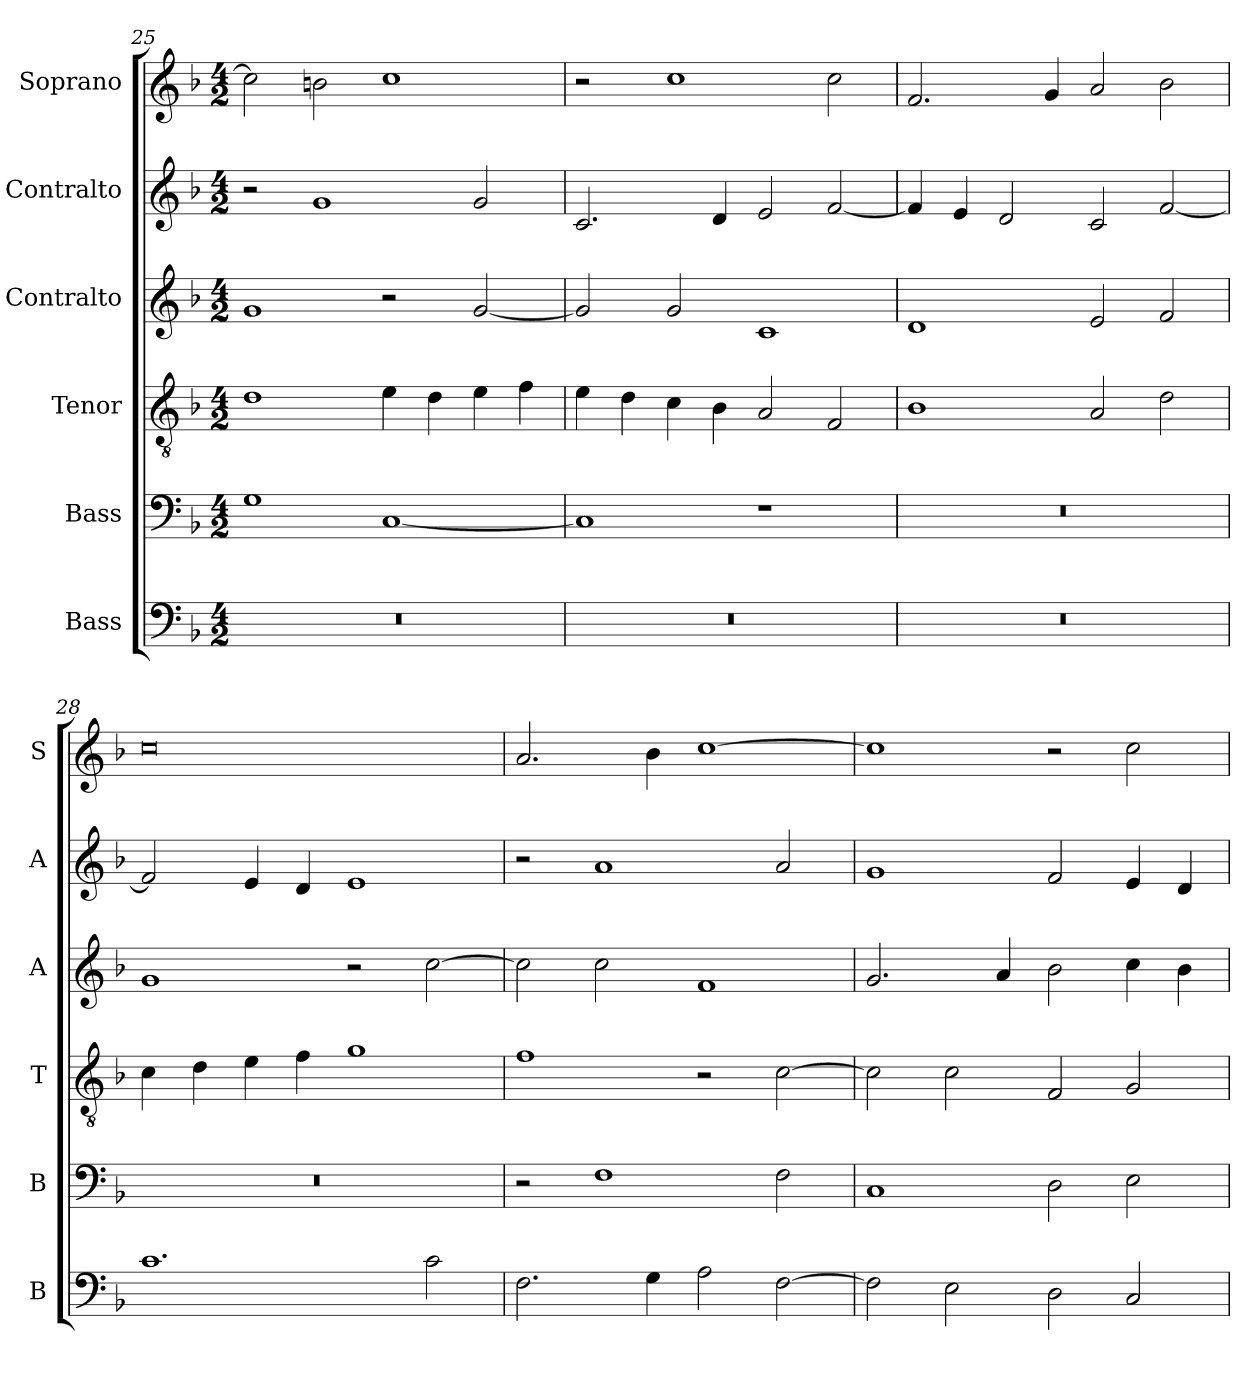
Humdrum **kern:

**kern	**kern	**kern	**kern	**kern	**kern
*part6	*part5	*part4	*part3	*part2	*part1
*staff6	*staff5	*staff4	*staff3	*staff2	*staff1
*I"Bass	*I"Bass	*I"Tenor	*I"Contralto	*I"Contralto	*I"Soprano
*I'B	*I'B	*I'T	*I'A	*I'A	*I'S
*clefF4	*clefF4	*clefGv2	*clefG2	*clefG2	*clefG2
*k[b-]	*k[b-]	*k[b-]	*k[b-]	*k[b-]	*k[b-]
*F:ion	*F:ion	*F:ion	*F:ion	*F:ion	*F:ion
*M4/2	*M4/2	*M4/2	*M4/2	*M4/2	*M4/2
=25	=25	=25	=25	=25	=25
0r	1G	1d	1g	2r	2cc]
.	.	.	.	1g	2bn
.	[1C	4e	2r	.	1cc
.	.	4d	.	.	.
.	.	4e	[2g	2g	.
.	.	4f	.	.	.
=26	=26	=26	=26	=26	=26
0r	1C]	4e	2g]	2.c	2r
.	.	4d	.	.	.
.	.	4c	2g	.	1cc
.	.	4B-	.	4d	.
.	1r	2A	1c	2e	.
.	.	2F	.	[2f	2cc
=27	=27	=27	=27	=27	=27
0r	0r	1B-	1d	4f]	2.f
.	.	.	.	4e	.
.	.	.	.	2d	.
.	.	.	.	.	4g
.	.	2A	2e	2c	2a
.	.	2d	2f	[2f	2b-
=28	=28	=28	=28	=28	=28
1.c	0r	4c	1g	2f]	0cc
.	.	4d	.	.	.
.	.	4e	.	4e	.
.	.	4f	.	4d	.
.	.	1g	2r	1e	.
2c	.	.	[2cc	.	.
=29	=29	=29	=29	=29	=29
2.F	2r	1f	2cc]	2r	2.a
.	1F	.	2cc	1a	.
4G	.	.	.	.	4b-
2A	.	2r	1f	.	[1cc
[2F	2F	[2c	.	2a	.
=30	=30	=30	=30	=30	=30
2F]	1C	2c]	2.g	1g	1cc]
2E	.	2c	.	.	.
.	.	.	4a	.	.
2D	2D	2F	2b-	2f	2r
2C	2E	2G	4cc	4e	2cc
.	.	.	4b-	4d	.
=	=	=	=	=	=
*-	*-	*-	*-	*-	*-
